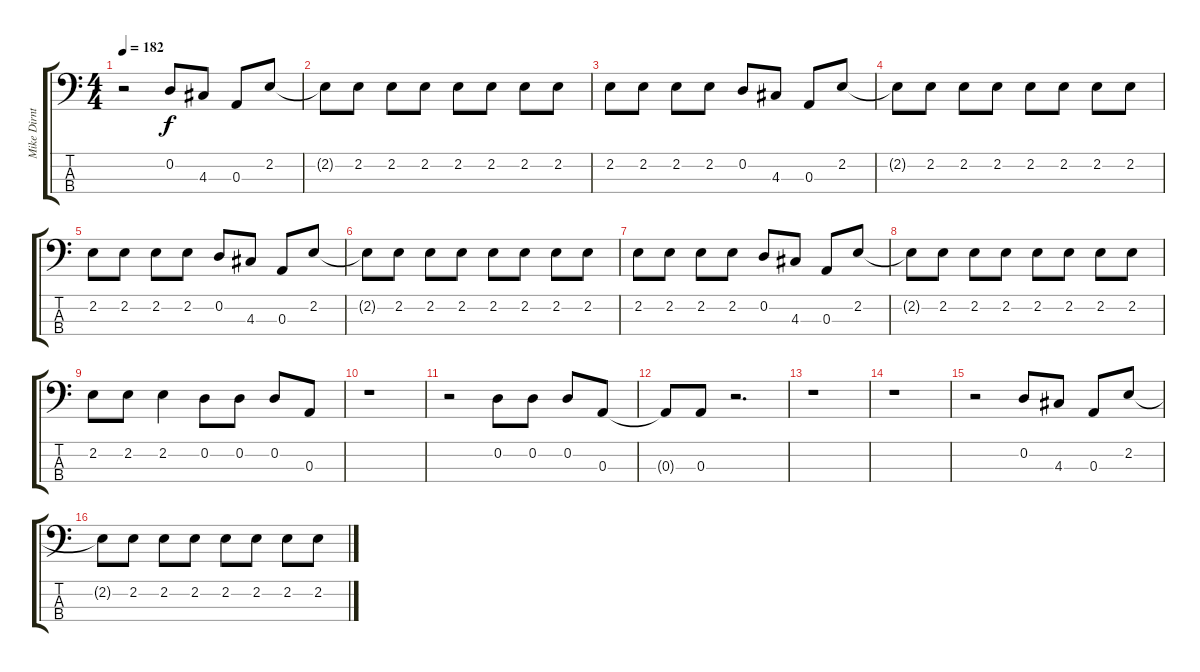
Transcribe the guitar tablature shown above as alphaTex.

\track ("Mike Dirnt(Bass)" "Mike Dirnt") {instrument electricbasspick}
\staff {score tabs}
\tuning (G2 D2 A1 E1) {hide}
\ts (4 4)
\tempo 182
\clef f4
\ks c
r.2{dy f} 0.2.8 4.3.8 0.3.8 2.2.8 |
2.2{t}.8 2.2.8 2.2.8 2.2.8 2.2.8 2.2.8 2.2.8 2.2.8 |
2.2.8 2.2.8 2.2.8 2.2.8 0.2.8 4.3.8 0.3.8 2.2.8 |
2.2{t}.8 2.2.8 2.2.8 2.2.8 2.2.8 2.2.8 2.2.8 2.2.8 |
2.2.8 2.2.8 2.2.8 2.2.8 0.2.8 4.3.8 0.3.8 2.2.8 |
2.2{t}.8 2.2.8 2.2.8 2.2.8 2.2.8 2.2.8 2.2.8 2.2.8 |
2.2.8 2.2.8 2.2.8 2.2.8 0.2.8 4.3.8 0.3.8 2.2.8 |
2.2{t}.8 2.2.8 2.2.8 2.2.8 2.2.8 2.2.8 2.2.8 2.2.8 |
2.2.8 2.2.8 2.2.4 0.2.8 0.2.8 0.2.8 0.3.8 |
r.1 |
r.2 0.2.8 0.2.8 0.2.8 0.3.8 |
0.3{t}.8 0.3.8 r.2{d} |
r.1 |
r.1 |
r.2 0.2.8 4.3.8 0.3.8 2.2.8 |
2.2{t}.8 2.2.8 2.2.8 2.2.8 2.2.8 2.2.8 2.2.8 2.2.8
